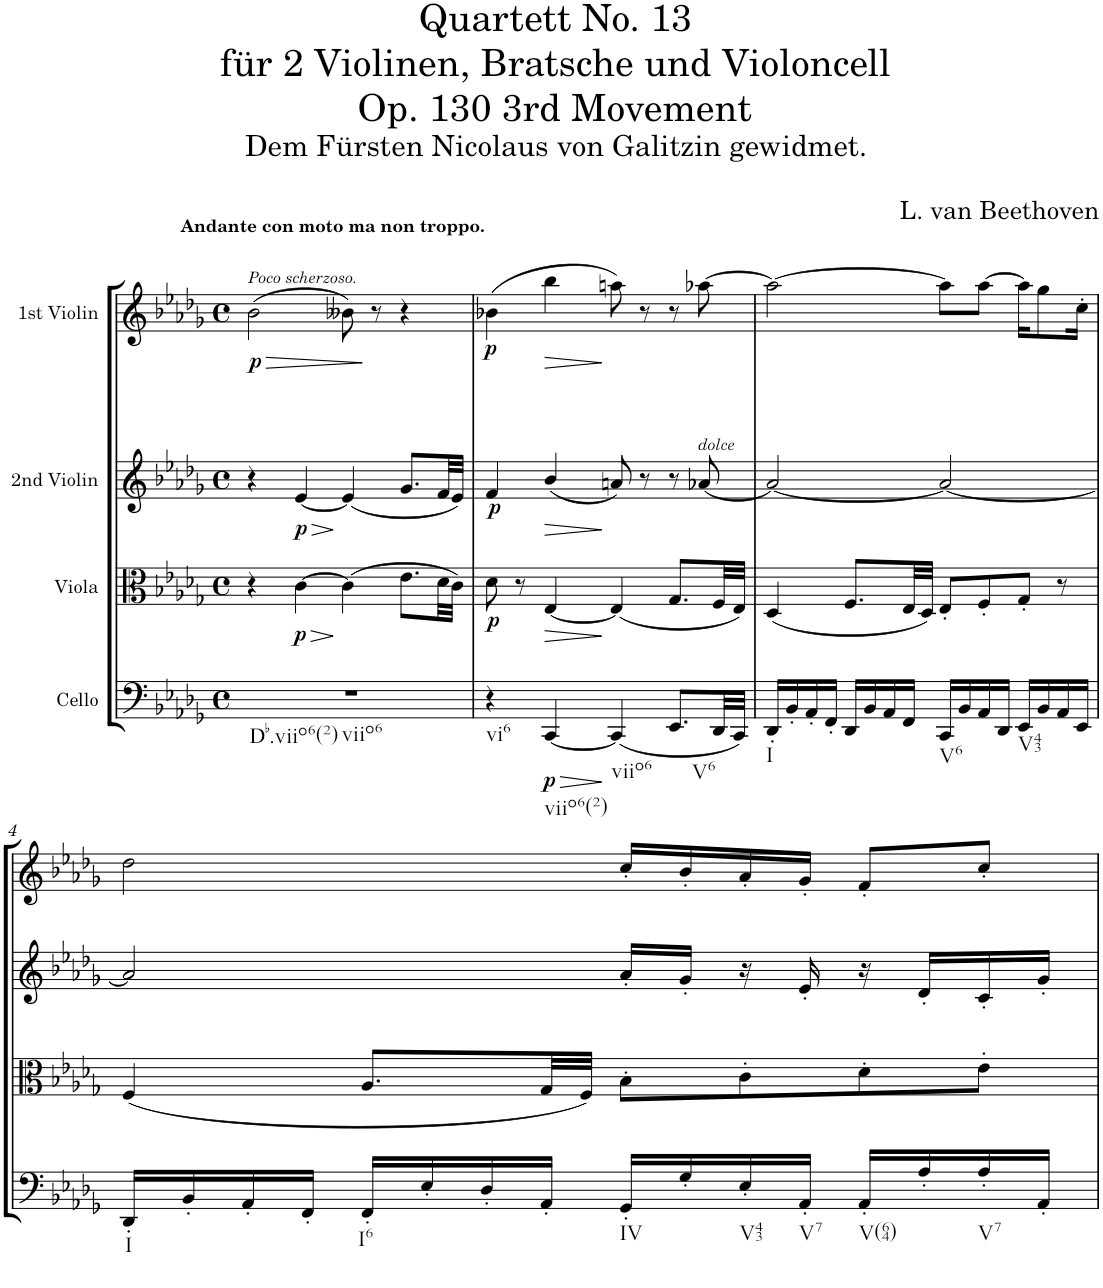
**kern	**dynam	**kern	**dynam	**kern	**dynam	**kern	**dynam
*part4	*part4	*part3	*part3	*part2	*part2	*part1	*part1
*staff4	*staff4	*staff3	*staff3	*staff2	*staff2	*staff1	*staff1
*I"Cello	*	*I"Viola	*	*I"2nd Violin	*	*I"1st Violin	*
*	*	*I'Vla	*	*I'Vln	*	*I'Vln	*
*clefF4	*	*clefC3	*	*clefG2	*	*clefG2	*
*k[b-e-a-d-g-]	*	*k[b-e-a-d-g-]	*	*k[b-e-a-d-g-]	*	*k[b-e-a-d-g-]	*
*D-:	*	*D-:	*	*D-:	*	*D-:	*
*M4/4	*	*M4/4	*	*M4/4	*	*M4/4	*
*met(c)	*	*met(c)	*	*met(c)	*	*met(c)	*
=1	=1	=1	=1	=1	=1	=1	=1
!	!	!	!	!	!	!LO:TX:a:B:t=Andante con moto ma non troppo.	!
!	!	!	!	!	!	!LO:TX:a:i:t=Poco scherzoso.	!
!LO:TX:b:t=Db.viio6(2)	!	!	!	!	!	!	!
!LO:TX:b:t=viio6	!	!	!	!	!	!	!
!	!	!	!	!	!	!	!LO:HP:b
!	!	!	!	!	!	!	!LO:DY:n=1:b
1r	.	4r	.	4r	.	(2b-\	> p
!	!	!	!LO:HP:b	!	!LO:HP:b	!	!
!	!	!	!LO:DY:n=1:b	!	!LO:DY:n=1:b	!	!
.	.	[4c\	> p	[4e-/	> p	.	.
.	.	(4c\]	]	(4e-/]	]	8b--X\)	.
.	.	.	.	.	.	8r	]
.	.	8.e-\L	.	8.g-/L	.	4r	.
.	.	32d-\LL	.	32f/LL	.	.	.
.	.	32c\JJJ)	.	32e-/JJJ)	.	.	.
=2	=2	=2	=2	=2	=2	=2	=2
!LO:TX:b:t=vi6	!	!	!	!	!	!	!
!	!	!	!LO:DY:b	!	!LO:DY:b	!	!LO:DY:b
4r	.	8d-\	p	4f/	p	(4b-X\	p
.	.	8r	.	.	.	.	.
!LO:TX:b:t=viio6(2)	!	!	!	!	!	!	!
!	!LO:HP:b	!	!LO:HP:b	!	!LO:HP:b	!	!LO:HP:b
!	!LO:DY:n=1:b	!	!	!	!	!	!
[4CC/	> p	[4E-/	>	(4b-/	>	4bb-\	>
!LO:TX:b:t=viio6	!	!	!	!	!	!	!
(4CC/]	]	(4E-/]	]	8an/)	]	8aan\)	]
.	.	.	.	8r	.	8r	.
!LO:TX:b:t=V6	!	!	!	!	!	!	!
8.EE-/L	.	8.G-/L	.	8r	.	8r	.
!	!	!	!	!	!	!LO:TX:b:i:t=dolce	!
.	.	.	.	[8a-X/	.	[8aa-X\	.
32DD-/LL	.	32F/LL	.	.	.	.	.
32CC/JJJ)	.	32E-/JJJ)	.	.	.	.	.
=3	=3	=3	=3	=3	=3	=3	=3
!LO:TX:b:t=I	!	!	!	!	!	!	!
16DD-'/LL	.	(4D-/	.	2a-/_	.	2aa-\_	.
16BB-'/	.	.	.	.	.	.	.
16AA-'/	.	.	.	.	.	.	.
16FF'/JJ	.	.	.	.	.	.	.
16DD-/LL	.	8.F/L	.	.	.	.	.
16BB-/	.	.	.	.	.	.	.
16AA-/	.	.	.	.	.	.	.
16FF/JJ	.	32E-/LL	.	.	.	.	.
.	.	32D-/JJJ)	.	.	.	.	.
!LO:TX:b:t=V6	!	!	!	!	!	!	!
16CC/LL	.	8E-'/L	.	2a-/_	.	8aa-\L]	.
16BB-/	.	.	.	.	.	.	.
16AA-/	.	8F'/	.	.	.	[8aa-\J	.
16DD-/JJ	.	.	.	.	.	.	.
!LO:TX:b:t=V43	!	!	!	!	!	!	!
16EE-/LL	.	8G-'/J	.	.	.	16aa-\KL]	.
16BB-/	.	.	.	.	.	8gg-\	.
16AA-/	.	8r	.	.	.	.	.
16EE-/JJ	.	.	.	.	.	16cc'\Jk	.
!!LO:LB:g=z
=4	=4	=4	=4	=4	=4	=4	=4
!LO:TX:b:t=I	!	!	!	!	!	!	!
16DD-'/LL	.	(4F/	.	2a-/]	.	2dd-\	.
16BB-'/	.	.	.	.	.	.	.
16AA-'/	.	.	.	.	.	.	.
16FF'/JJ	.	.	.	.	.	.	.
!LO:TX:b:t=I6	!	!	!	!	!	!	!
16FF'/LL	.	8.A-/L	.	.	.	.	.
16E-'/	.	.	.	.	.	.	.
16D-'/	.	.	.	.	.	.	.
16AA-'/JJ	.	32G-/LL	.	.	.	.	.
.	.	32F/JJJ)	.	.	.	.	.
!LO:TX:b:t=IV	!	!	!	!	!	!	!
16GG-'/LL	.	8B-'\L	.	16a-'/LL	.	16cc'/LL	.
16G-'/	.	.	.	16g-'/JJ	.	16b-'/	.
!LO:TX:b:t=V43	!	!	!	!	!	!	!
16E-'/	.	8c'\	.	16r	.	16a-'/	.
!LO:TX:b:t=V7	!	!	!	!	!	!	!
16AA-'/JJ	.	.	.	16e-'/	.	16g-'/JJ	.
!LO:TX:b:t=V(64)	!	!	!	!	!	!	!
16AA-'/LL	.	8d-'\	.	16r	.	8f'/L	.
16A-'/	.	.	.	16d-'/LL	.	.	.
!LO:TX:b:t=V7	!	!	!	!	!	!	!
16A-'/	.	8e-'\J	.	16c'/	.	8cc'/J	.
16AA-'/JJ	.	.	.	16g-'/JJ	.	.	.
=	=	=	=	=	=	=	=
*-	*-	*-	*-	*-	*-	*-	*-
